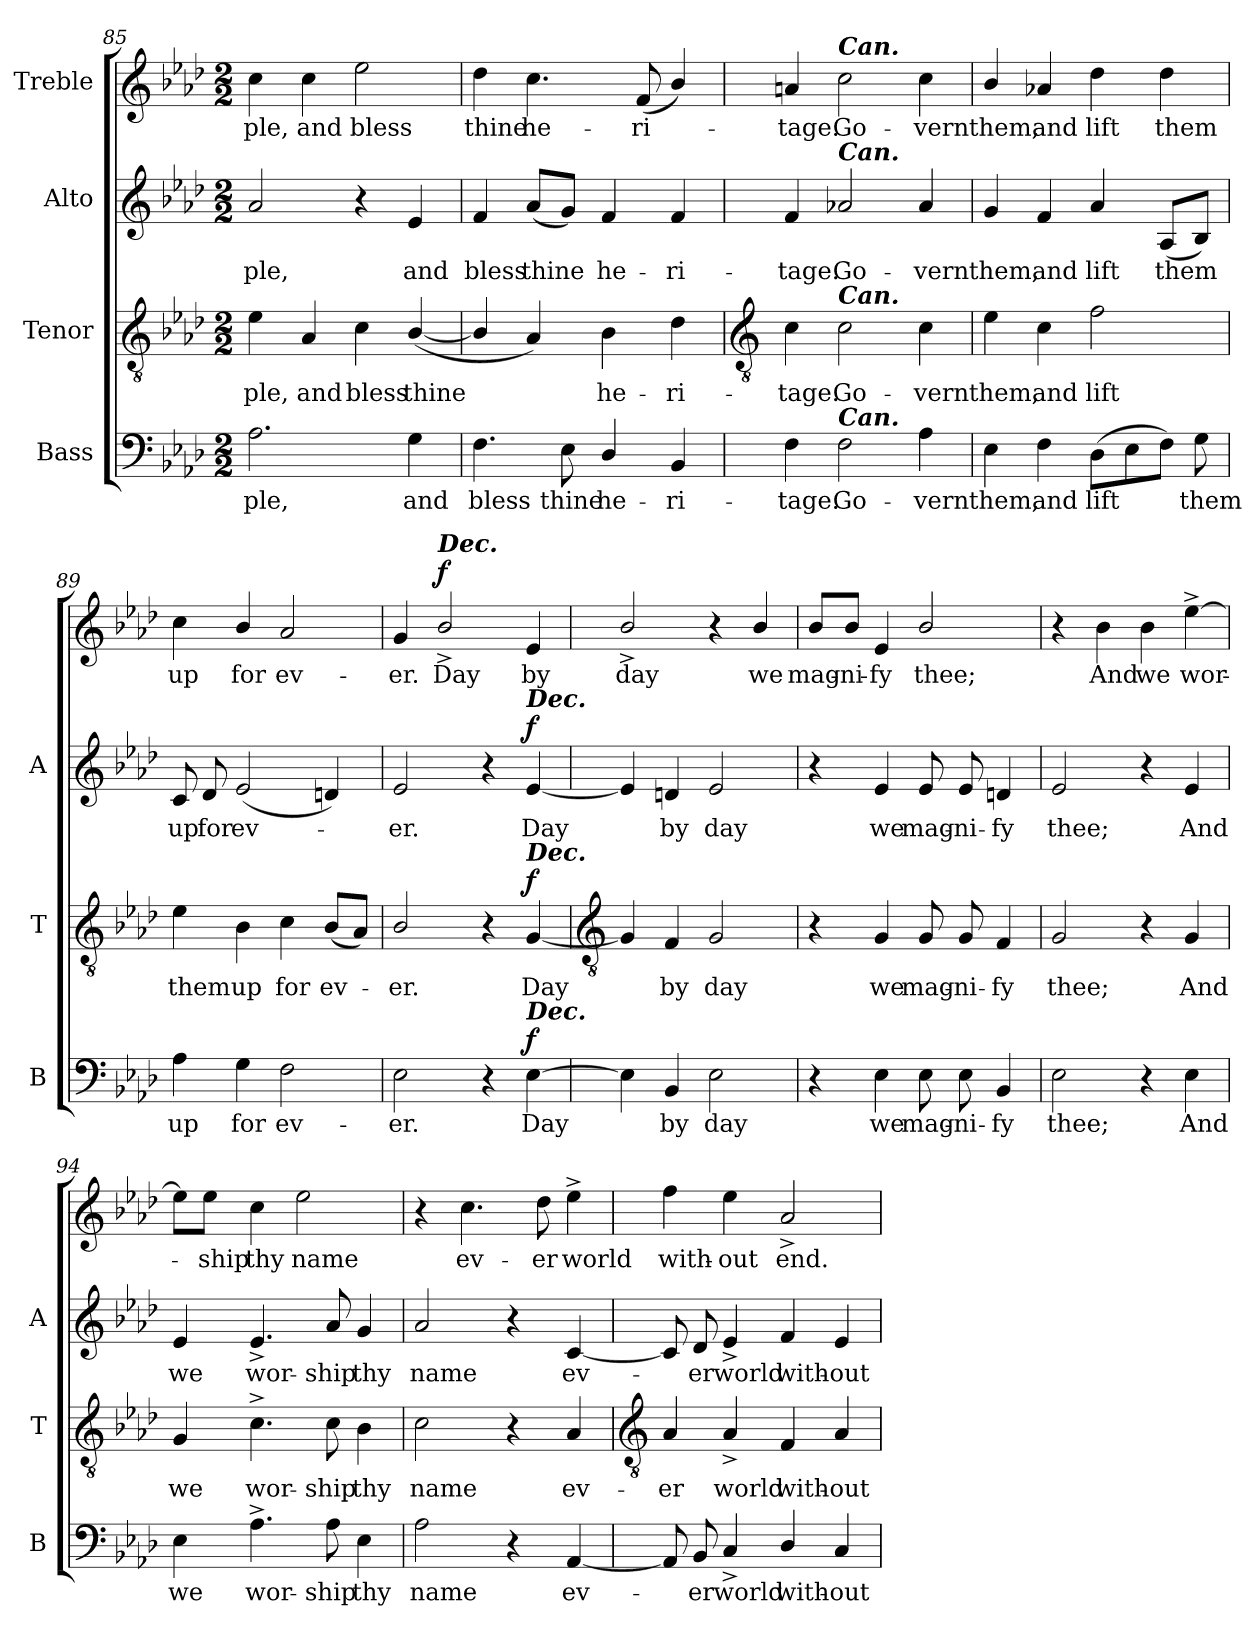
**kern	**text	**dynam	**kern	**text	**dynam	**kern	**text	**dynam	**kern	**text	**dynam
*part4	*part4	*part4	*part3	*part3	*part3	*part2	*part2	*part2	*part1	*part1	*part1
*staff4	*staff4	*staff4	*staff3	*staff3	*staff3	*staff2	*staff2	*staff2	*staff1	*staff1	*staff1
*I"Bass	*	*	*I"Tenor	*	*	*I"Alto	*	*	*I"Treble	*	*
*I'B	*	*	*I'T	*	*	*I'A	*	*	*	*	*
*clefF4	*	*	*clefGv2	*	*	*clefG2	*	*	*clefG2	*	*
*k[b-e-a-d-]	*	*	*k[b-e-a-d-]	*	*	*k[b-e-a-d-]	*	*	*k[b-e-a-d-]	*	*
*A-:	*	*	*A-:	*	*	*A-:	*	*	*A-:	*	*
*M2/2	*	*	*M2/2	*	*	*M2/2	*	*	*M2/2	*	*
=85	=85	=85	=85	=85	=85	=85	=85	=85	=85	=85	=85
!	!LO:LY:b	!	!	!LO:LY:b	!	!	!LO:LY:b	!	!	!LO:LY:b	!
2.A-	-ple,	.	4e-	-ple,	.	2a-	-ple,	.	4cc	-ple,	.
!	!	!	!	!LO:LY:b	!	!	!	!	!	!LO:LY:b	!
.	.	.	4A-	and	.	.	.	.	4cc	and	.
!	!	!	!	!LO:LY:b	!	!	!	!	!	!LO:LY:b	!
.	.	.	4c	bless	.	4r	.	.	2ee-	bless	.
!	!LO:LY:b	!	!	!LO:LY:b	!	!	!LO:LY:b	!	!	!	!
4G	and	.	(<[4B-/	thine	.	4e-	and	.	.	.	.
=86	=86	=86	=86	=86	=86	=86	=86	=86	=86	=86	=86
!	!LO:LY:b	!	!	!	!	!	!LO:LY:b	!	!	!LO:LY:b	!
4.F	bless	.	4B-/]	.	.	4f	bless	.	4dd-	thine	.
!	!	!	!	!	!	!	!LO:LY:b	!	!	!LO:LY:b	!
.	.	.	4A-)	.	.	(<8a-L	thine	.	4.cc	he-	.
!	!LO:LY:b	!	!	!	!	!	!	!	!	!	!
8E-	thine	.	.	.	.	8gJ)	.	.	.	.	.
!	!LO:LY:b	!	!	!LO:LY:b	!	!	!LO:LY:b	!	!	!	!
4D-/	he-	.	4B-	he-	.	4f	he-	.	.	.	.
!	!	!	!	!	!	!	!	!	!	!LO:LY:b	!
.	.	.	.	.	.	.	.	.	(<8f	-ri-	.
!	!LO:LY:b	!	!	!LO:LY:b	!	!	!LO:LY:b	!	!	!	!
4BB-	-ri-	.	4d-	-ri-	.	4f	-ri-	.	4b-/)	.	.
!!LO:LB:g=z
=87	=87	=87	=87	=87	=87	=87	=87	=87	=87	=87	=87
*	*	*	*clefGv2	*	*	*	*	*	*	*	*
!	!LO:LY:b	!	!	!LO:LY:b	!	!	!LO:LY:b	!	!	!LO:LY:b	!
4F	-tage.	.	4c	-tage.	.	4f	-tage.	.	4an	tage.	.
!	!	!	!	!	!	!	!	!	!LO:TX:a:Bi:t=Can.	!	!
!	!	!	!	!	!	!LO:TX:a:Bi:t=Can.	!	!	!	!	!
!	!	!	!LO:TX:a:Bi:t=Can.	!	!	!	!	!	!	!	!
!LO:TX:a:Bi:t=Can.	!	!	!	!	!	!	!	!	!	!	!
!	!LO:LY:b	!	!	!LO:LY:b	!	!	!LO:LY:b	!	!	!LO:LY:b	!
2F	Go-	.	2c	Go-	.	2a-X	Go-	.	2cc	Go-	.
!	!LO:LY:b	!	!	!LO:LY:b	!	!	!LO:LY:b	!	!	!LO:LY:b	!
4A-	-vern	.	4c	-vern	.	4a-	-vern	.	4cc	-vern	.
=88	=88	=88	=88	=88	=88	=88	=88	=88	=88	=88	=88
!	!LO:LY:b	!	!	!LO:LY:b	!	!	!LO:LY:b	!	!	!LO:LY:b	!
4E-	them,	.	4e-	them,	.	4g	them,	.	4b-/	them,	.
!	!LO:LY:b	!	!	!LO:LY:b	!	!	!LO:LY:b	!	!	!LO:LY:b	!
4F	and	.	4c	and	.	4f	and	.	4a-X	and	.
!	!LO:LY:b	!	!	!LO:LY:b	!	!	!LO:LY:b	!	!	!LO:LY:b	!
(>8D-L	lift	.	2f	lift	.	4a-	lift	.	4dd-	lift	.
8E-	.	.	.	.	.	.	.	.	.	.	.
!	!	!	!	!	!	!	!LO:LY:b	!	!	!LO:LY:b	!
8FJ)	.	.	.	.	.	(<8A-L	them	.	4dd-	them	.
!	!LO:LY:b	!	!	!	!	!	!	!	!	!	!
8G	them	.	.	.	.	8B-J)	.	.	.	.	.
=89	=89	=89	=89	=89	=89	=89	=89	=89	=89	=89	=89
!	!LO:LY:b	!	!	!LO:LY:b	!	!	!LO:LY:b	!	!	!LO:LY:b	!
4A-	up	.	4e-	them	.	8c	up	.	4cc	up	.
!	!	!	!	!	!	!	!LO:LY:b	!	!	!	!
.	.	.	.	.	.	8d-	for	.	.	.	.
!	!LO:LY:b	!	!	!LO:LY:b	!	!	!LO:LY:b	!	!	!LO:LY:b	!
4G	for	.	4B-	up	.	(<2e-	ev-	.	4b-/	for	.
!	!LO:LY:b	!	!	!LO:LY:b	!	!	!	!	!	!LO:LY:b	!
2F	ev-	.	4c	for	.	.	.	.	2a-	ev-	.
!	!	!	!	!LO:LY:b	!	!	!	!	!	!	!
.	.	.	(<8B-L	ev-	.	4dn)	.	.	.	.	.
.	.	.	8A-J)	.	.	.	.	.	.	.	.
=90	=90	=90	=90	=90	=90	=90	=90	=90	=90	=90	=90
!	!LO:LY:b	!	!	!LO:LY:b	!	!	!LO:LY:b	!	!	!LO:LY:b	!
2E-	-er.	.	2B-/	er.	.	2e-	er.	.	4g	-er.	.
!	!	!	!	!	!	!	!	!	!LO:TX:a:Bi:t=Dec.	!	!
!	!	!	!	!	!	!	!	!	!	!LO:LY:b	!LO:DY:b
.	.	.	.	.	.	.	.	.	2b-^/	Day	f
4r	.	.	4r	.	.	4r	.	.	.	.	.
!	!	!	!	!	!	!LO:TX:a:Bi:t=Dec.	!	!	!	!	!
!	!	!	!LO:TX:a:Bi:t=Dec.	!	!	!	!	!	!	!	!
!LO:TX:a:Bi:t=Dec.	!	!	!	!	!	!	!	!	!	!	!
!	!LO:LY:b	!LO:DY:b	!	!LO:LY:b	!LO:DY:b	!	!LO:LY:b	!LO:DY:b	!	!LO:LY:b	!
[4E-	Day	f	[4G	Day	f	[4e-	Day	f	4e-	by	.
!!LO:LB:g=z
=91	=91	=91	=91	=91	=91	=91	=91	=91	=91	=91	=91
*	*	*	*clefGv2	*	*	*	*	*	*	*	*
!	!	!	!	!	!	!	!	!	!	!LO:LY:b	!
4E-]	.	.	4G]	.	.	4e-]	.	.	2b-^/	day	.
!	!LO:LY:b	!	!	!LO:LY:b	!	!	!LO:LY:b	!	!	!	!
4BB-	by	.	4F	by	.	4dn	by	.	.	.	.
!	!LO:LY:b	!	!	!LO:LY:b	!	!	!LO:LY:b	!	!	!	!
2E-	day	.	2G	day	.	2e-	day	.	4r	.	.
!	!	!	!	!	!	!	!	!	!	!LO:LY:b	!
.	.	.	.	.	.	.	.	.	4b-/	we	.
=92	=92	=92	=92	=92	=92	=92	=92	=92	=92	=92	=92
!	!	!	!	!	!	!	!	!	!	!LO:LY:b	!
4r	.	.	4r	.	.	4r	.	.	8b-/L	mag-	.
!	!	!	!	!	!	!	!	!	!	!LO:LY:b	!
.	.	.	.	.	.	.	.	.	8b-/J	-ni-	.
!	!LO:LY:b	!	!	!LO:LY:b	!	!	!LO:LY:b	!	!	!LO:LY:b	!
4E-	we	.	4G	we	.	4e-	we	.	4e-	-fy	.
!	!LO:LY:b	!	!	!LO:LY:b	!	!	!LO:LY:b	!	!	!LO:LY:b	!
8E-	mag-	.	8G	mag-	.	8e-	mag-	.	2b-/	thee;	.
!	!LO:LY:b	!	!	!LO:LY:b	!	!	!LO:LY:b	!	!	!	!
8E-	-ni-	.	8G	-ni-	.	8e-	-ni-	.	.	.	.
!	!LO:LY:b	!	!	!LO:LY:b	!	!	!LO:LY:b	!	!	!	!
4BB-	-fy	.	4F	-fy	.	4dn	-fy	.	.	.	.
=93	=93	=93	=93	=93	=93	=93	=93	=93	=93	=93	=93
!	!LO:LY:b	!	!	!LO:LY:b	!	!	!LO:LY:b	!	!	!	!
2E-	thee;	.	2G	thee;	.	2e-	thee;	.	4r	.	.
!	!	!	!	!	!	!	!	!	!	!LO:LY:b	!
.	.	.	.	.	.	.	.	.	4b-	And	.
!	!	!	!	!	!	!	!	!	!	!LO:LY:b	!
4r	.	.	4r	.	.	4r	.	.	4b-	we	.
!	!LO:LY:b	!	!	!LO:LY:b	!	!	!LO:LY:b	!	!	!LO:LY:b	!
4E-	And	.	4G	And	.	4e-	And	.	[4ee-^	wor-	.
=94	=94	=94	=94	=94	=94	=94	=94	=94	=94	=94	=94
!	!LO:LY:b	!	!	!LO:LY:b	!	!	!LO:LY:b	!	!	!	!
4E-	we	.	4G	we	.	4e-	we	.	8ee-\L]	.	.
!	!	!	!	!	!	!	!	!	!	!LO:LY:b	!
.	.	.	.	.	.	.	.	.	8ee-\J	ship	.
!	!LO:LY:b	!	!	!LO:LY:b	!	!	!LO:LY:b	!	!	!LO:LY:b	!
4.A-^	wor-	.	4.c^	wor-	.	4.e-^	wor-	.	4cc	thy	.
!	!	!	!	!	!	!	!	!	!	!LO:LY:b	!
.	.	.	.	.	.	.	.	.	2ee-	name	.
!	!LO:LY:b	!	!	!LO:LY:b	!	!	!LO:LY:b	!	!	!	!
8A-	-ship	.	8c	-ship	.	8a-	-ship	.	.	.	.
!	!LO:LY:b	!	!	!LO:LY:b	!	!	!LO:LY:b	!	!	!	!
4E-	thy	.	4B-	thy	.	4g	thy	.	.	.	.
=95	=95	=95	=95	=95	=95	=95	=95	=95	=95	=95	=95
!	!LO:LY:b	!	!	!LO:LY:b	!	!	!LO:LY:b	!	!	!	!
2A-	name	.	2c	name	.	2a-	name	.	4r	.	.
!	!	!	!	!	!	!	!	!	!	!LO:LY:b	!
.	.	.	.	.	.	.	.	.	4.cc	ev-	.
4r	.	.	4r	.	.	4r	.	.	.	.	.
!	!	!	!	!	!	!	!	!	!	!LO:LY:b	!
.	.	.	.	.	.	.	.	.	8dd-	-er	.
!	!LO:LY:b	!	!	!LO:LY:b	!	!	!LO:LY:b	!	!	!LO:LY:b	!
[4AA-	ev-	.	4A-	ev-	.	[4c	ev-	.	4ee-^	world	.
!!LO:LB:g=z
=96	=96	=96	=96	=96	=96	=96	=96	=96	=96	=96	=96
*	*	*	*clefGv2	*	*	*	*	*	*	*	*
!	!	!	!	!LO:LY:b	!	!	!	!	!	!LO:LY:b	!
8AA-]	.	.	4A-	-er	.	8c]	.	.	4ff	with-	.
!	!LO:LY:b	!	!	!	!	!	!LO:LY:b	!	!	!	!
8BB-	er	.	.	.	.	8d-	er	.	.	.	.
!	!LO:LY:b	!	!	!LO:LY:b	!	!	!LO:LY:b	!	!	!LO:LY:b	!
4C^	world	.	4A-^	world	.	4e-^	world	.	4ee-	-out	.
!	!LO:LY:b	!	!	!LO:LY:b	!	!	!LO:LY:b	!	!	!LO:LY:b	!
4D-/	with-	.	4F	with-	.	4f	with-	.	2a-^	end.	.
!	!LO:LY:b	!	!	!LO:LY:b	!	!	!LO:LY:b	!	!	!	!
4C	-out	.	4A-	-out	.	4e-	-out	.	.	.	.
=	=	=	=	=	=	=	=	=	=	=	=
*-	*-	*-	*-	*-	*-	*-	*-	*-	*-	*-	*-
